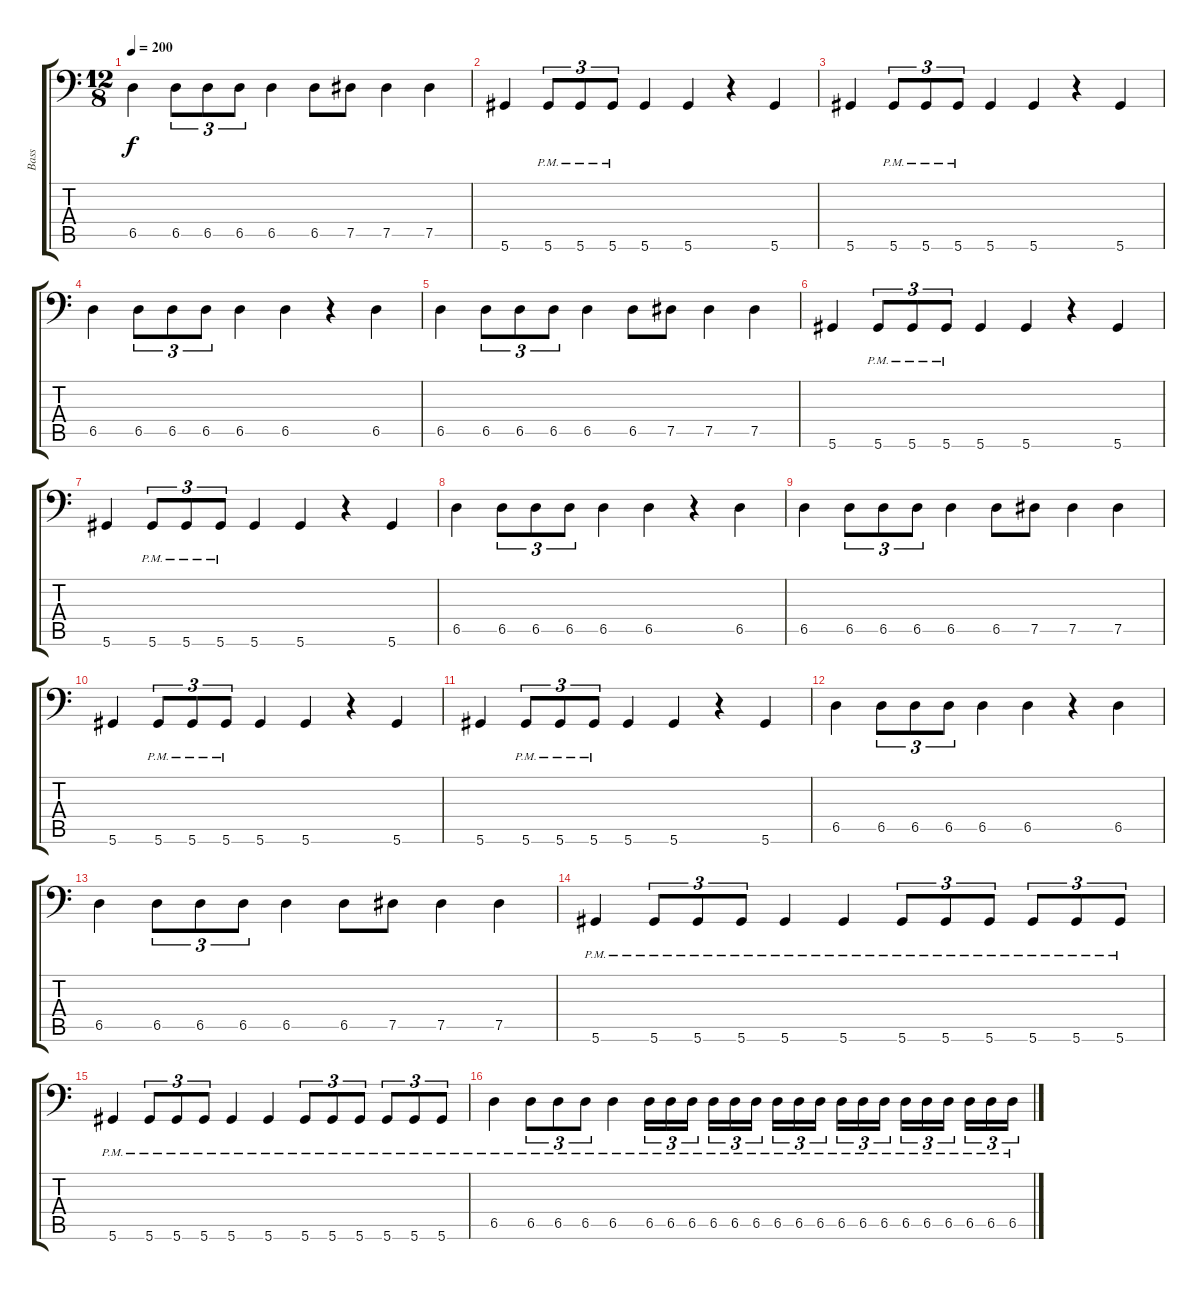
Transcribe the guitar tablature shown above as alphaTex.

\track ("Bass" "Bass") {instrument overdrivenguitar}
\staff {score tabs}
\tuning (Eb3 Bb2 Gb2 Db2 Ab1 Eb1) {hide}
\ts (12 8)
\tempo 200
\clef f4
\ks c
6.5.4{dy f} 6.5.8{tu (3 2)} 6.5.8{tu (3 2)} 6.5.8{tu (3 2)} 6.5.4 6.5.8 7.5.8 7.5.4 7.5.4 |
5.6.4 5.6{pm}.8{tu (3 2)} 5.6{pm}.8{tu (3 2)} 5.6{pm}.8{tu (3 2)} 5.6.4 5.6.4 r.4 5.6.4 |
5.6.4 5.6{pm}.8{tu (3 2)} 5.6{pm}.8{tu (3 2)} 5.6{pm}.8{tu (3 2)} 5.6.4 5.6.4 r.4 5.6.4 |
6.5.4 6.5.8{tu (3 2)} 6.5.8{tu (3 2)} 6.5.8{tu (3 2)} 6.5.4 6.5.4 r.4 6.5.4 |
6.5.4 6.5.8{tu (3 2)} 6.5.8{tu (3 2)} 6.5.8{tu (3 2)} 6.5.4 6.5.8 7.5.8 7.5.4 7.5.4 |
5.6.4 5.6{pm}.8{tu (3 2)} 5.6{pm}.8{tu (3 2)} 5.6{pm}.8{tu (3 2)} 5.6.4 5.6.4 r.4 5.6.4 |
5.6.4 5.6{pm}.8{tu (3 2)} 5.6{pm}.8{tu (3 2)} 5.6{pm}.8{tu (3 2)} 5.6.4 5.6.4 r.4 5.6.4 |
6.5.4 6.5.8{tu (3 2)} 6.5.8{tu (3 2)} 6.5.8{tu (3 2)} 6.5.4 6.5.4 r.4 6.5.4 |
6.5.4 6.5.8{tu (3 2)} 6.5.8{tu (3 2)} 6.5.8{tu (3 2)} 6.5.4 6.5.8 7.5.8 7.5.4 7.5.4 |
5.6.4 5.6{pm}.8{tu (3 2)} 5.6{pm}.8{tu (3 2)} 5.6{pm}.8{tu (3 2)} 5.6.4 5.6.4 r.4 5.6.4 |
5.6.4 5.6{pm}.8{tu (3 2)} 5.6{pm}.8{tu (3 2)} 5.6{pm}.8{tu (3 2)} 5.6.4 5.6.4 r.4 5.6.4 |
6.5.4 6.5.8{tu (3 2)} 6.5.8{tu (3 2)} 6.5.8{tu (3 2)} 6.5.4 6.5.4 r.4 6.5.4 |
6.5.4 6.5.8{tu (3 2)} 6.5.8{tu (3 2)} 6.5.8{tu (3 2)} 6.5.4 6.5.8 7.5.8 7.5.4 7.5.4 |
5.6{pm}.4 5.6{pm}.8{tu (3 2)} 5.6{pm}.8{tu (3 2)} 5.6{pm}.8{tu (3 2)} 5.6{pm}.4 5.6{pm}.4 5.6{pm}.8{tu (3 2)} 5.6{pm}.8{tu (3 2)} 5.6{pm}.8{tu (3 2)} 5.6{pm}.8{tu (3 2)} 5.6{pm}.8{tu (3 2)} 5.6{pm}.8{tu (3 2)} |
5.6{pm}.4 5.6{pm}.8{tu (3 2)} 5.6{pm}.8{tu (3 2)} 5.6{pm}.8{tu (3 2)} 5.6{pm}.4 5.6{pm}.4 5.6{pm}.8{tu (3 2)} 5.6{pm}.8{tu (3 2)} 5.6{pm}.8{tu (3 2)} 5.6{pm}.8{tu (3 2)} 5.6{pm}.8{tu (3 2)} 5.6{pm}.8{tu (3 2)} |
6.5{pm}.4 6.5{pm}.8{tu (3 2)} 6.5{pm}.8{tu (3 2)} 6.5{pm}.8{tu (3 2)} 6.5{pm}.4 6.5{pm}.16{tu (3 2)} 6.5{pm}.16{tu (3 2)} 6.5{pm}.16{tu (3 2)} 6.5{pm}.16{tu (3 2)} 6.5{pm}.16{tu (3 2)} 6.5{pm}.16{tu (3 2)} 6.5{pm}.16{tu (3 2)} 6.5{pm}.16{tu (3 2)} 6.5{pm}.16{tu (3 2)} 6.5{pm}.16{tu (3 2)} 6.5{pm}.16{tu (3 2)} 6.5{pm}.16{tu (3 2)} 6.5{pm}.16{tu (3 2)} 6.5{pm}.16{tu (3 2)} 6.5{pm}.16{tu (3 2)} 6.5{pm}.16{tu (3 2)} 6.5{pm}.16{tu (3 2)} 6.5{pm}.16{tu (3 2)}
